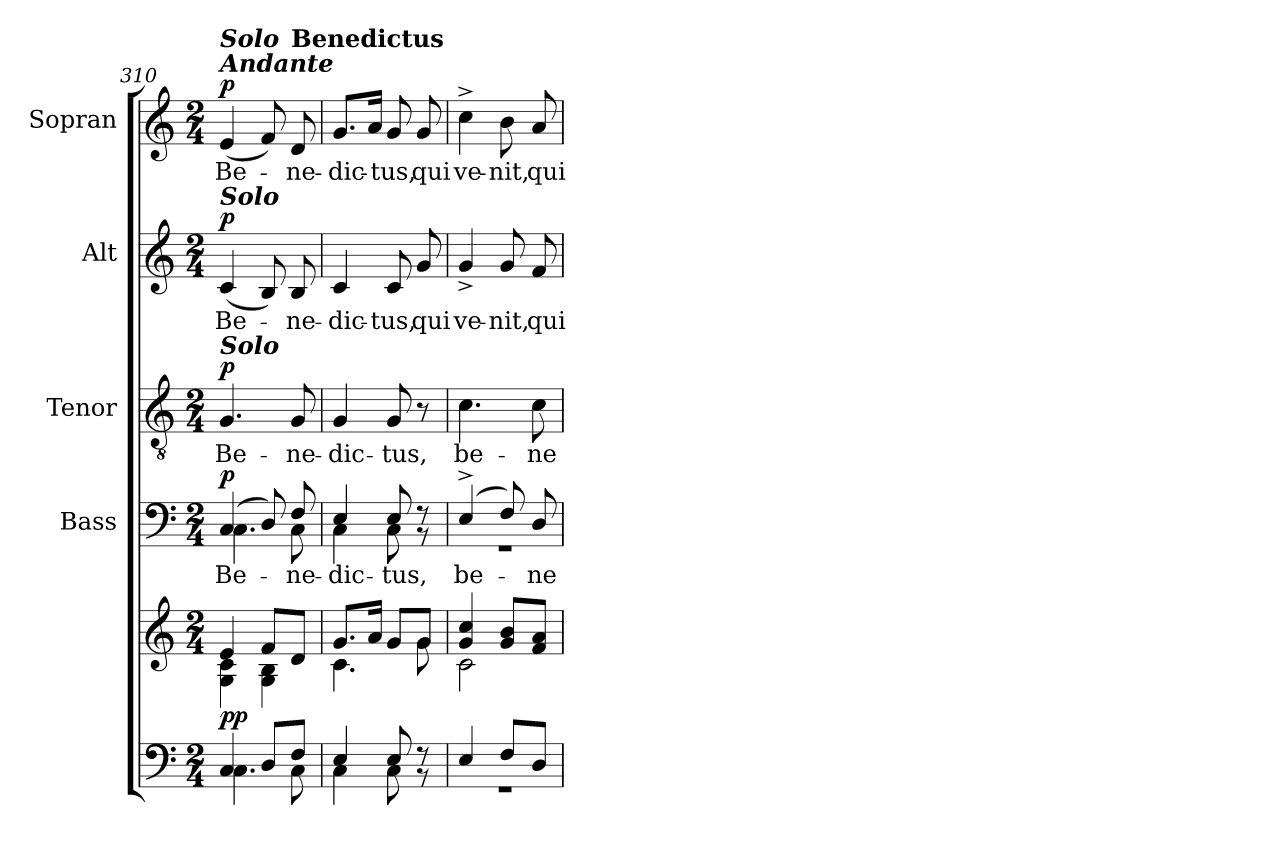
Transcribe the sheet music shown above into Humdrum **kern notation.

**kern	**kern	**dynam	**kern	**text	**dynam	**kern	**text	**dynam	**kern	**text	**dynam	**kern	**text	**dynam
*part5	*part5	*part5	*part4	*part4	*part4	*part3	*part3	*part3	*part2	*part2	*part2	*part1	*part1	*part1
*staff6	*staff5	*staff5/6	*staff4	*staff4	*staff4	*staff3	*staff3	*staff3	*staff2	*staff2	*staff2	*staff1	*staff1	*staff1
*	*	*	*I"Bass	*	*	*I"Tenor	*	*	*I"Alt	*	*	*I"Sopran	*	*
*	*	*	*I'B.	*	*	*I'T.	*	*	*I'A.	*	*	*I'S.	*	*
!!LO:LB:g=z
*clefF4	*clefG2	*	*clefF4	*	*	*clefGv2	*	*	*clefG2	*	*	*clefG2	*	*
*k[]	*k[]	*	*k[]	*	*	*k[]	*	*	*k[]	*	*	*k[]	*	*
*C:	*C:	*	*C:	*	*	*C:	*	*	*C:	*	*	*C:	*	*
*M2/4	*M2/4	*	*M2/4	*	*	*M2/4	*	*	*M2/4	*	*	*M2/4	*	*
=310	=310	=310	=310	=310	=310	=310	=310	=310	=310	=310	=310	=310	=310	=310
*^	*^	*	*	*	*	*	*	*	*	*	*	*	*	*
!	!	!	!	!	!	!	!	!	!	!	!	!	!	!LO:TX:a:Bi:t=Andante	!	!
!	!	!	!	!	!	!	!	!	!	!	!	!	!	!LO:TX:a:Bi:t=Solo	!	!
!	!	!	!	!	!	!	!	!	!	!	!LO:TX:a:Bi:t=Solo	!	!	!	!	!
!	!	!	!	!	!	!	!	!LO:TX:a:Bi:t=Solo	!	!	!	!	!	!	!	!
!	!	!	!	!	!LO:TX:a:Bi:t=Solo	!	!	!	!	!	!	!	!	!	!	!
!	!	!	!	!LO:DY:b	!	!LO:LY:b	!LO:DY:a	!	!LO:LY:b	!LO:DY:a	!	!LO:LY:b	!LO:DY:a	!	!LO:LY:b	!LO:DY:a
*	*	*	*	*	*^	*	*	*	*	*	*	*	*	*	*	*
4C/	4.C\	4e/	4G\ 4c\	pp	(4C/	4.C\	Be-	p	4.G/	Be-	p	(<4c/	Be-	p	(<4e/	Be-	p
8D/L	.	8f/L	4G\ 4B\	.	8D/)	.	.	.	.	.	.	8B/)	.	.	8f/)	.	.
!	!	!	!	!	!	!	!	!	!	!	!	!	!	!	!LO:TX:a:B:t=Benedictus	!	!
!	!	!	!	!	!	!	!LO:LY:b	!	!	!LO:LY:b	!	!	!LO:LY:b	!	!	!LO:LY:b	!
8F/J	8C\	8d/J	.	.	8F/	8C\	-ne-	.	8G/	-ne-	.	8B/	-ne-	.	8d/	-ne-	.
=311	=311	=311	=311	=311	=311	=311	=311	=311	=311	=311	=311	=311	=311	=311	=311	=311	=311
!	!	!	!	!	!	!	!LO:LY:b	!	!	!LO:LY:b	!	!	!LO:LY:b	!	!	!LO:LY:b	!
4E/	4C\	8.g/L	4.c\	.	4E/	4C\	-dic-	.	4G/	-dic-	.	4c/	-dic-	.	8.g/L	-dic-	.
.	.	16a/Jk	.	.	.	.	.	.	.	.	.	.	.	.	16a/Jk	.	.
!	!	!	!	!	!	!	!LO:LY:b	!	!	!LO:LY:b	!	!	!LO:LY:b	!	!	!LO:LY:b	!
8E/	8C\	8g/L	.	.	8E/	8C\	-tus,	.	8G/	-tus,	.	8c/	-tus,	.	8g/	-tus,	.
!	!	!	!	!	!	!	!	!	!	!	!	!	!LO:LY:b	!	!	!LO:LY:b	!
8r	8r	8g/J	8g\	.	8r	8r	.	.	8r	.	.	8g/	qui	.	8g/	qui	.
=312	=312	=312	=312	=312	=312	=312	=312	=312	=312	=312	=312	=312	=312	=312	=312	=312	=312
!	!LO:N:vis=1	!	!	!	!	!LO:N:vis=1	!LO:LY:b	!	!	!LO:LY:b	!	!	!LO:LY:b	!	!	!LO:LY:b	!
4E/	2rGG	4g/ 4cc/	2c\	.	(<4E^>/	2rGG	be-	.	4.c\	be-	.	4g^>/	ve-	.	4cc^>\	ve-	.
!	!	!	!	!	!	!	!	!	!	!	!	!	!LO:LY:b	!	!	!LO:LY:b	!
8F/L	.	8g/ 8b/L	.	.	8F/)	.	.	.	.	.	.	8g/	-nit,	.	8b\	-nit,	.
!	!	!	!	!	!	!	!LO:LY:b	!	!	!LO:LY:b	!	!	!LO:LY:b	!	!	!LO:LY:b	!
8D/J	.	8f/ 8a/J	.	.	8D/	.	-ne-	.	8c\	-ne-	.	8f/	qui	.	8a/	qui	.
*v	*v	*	*	*	*v	*v	*	*	*	*	*	*	*	*	*	*	*
*	*v	*v	*	*	*	*	*	*	*	*	*	*	*	*	*
=	=	=	=	=	=	=	=	=	=	=	=	=	=	=
*-	*-	*-	*-	*-	*-	*-	*-	*-	*-	*-	*-	*-	*-	*-
